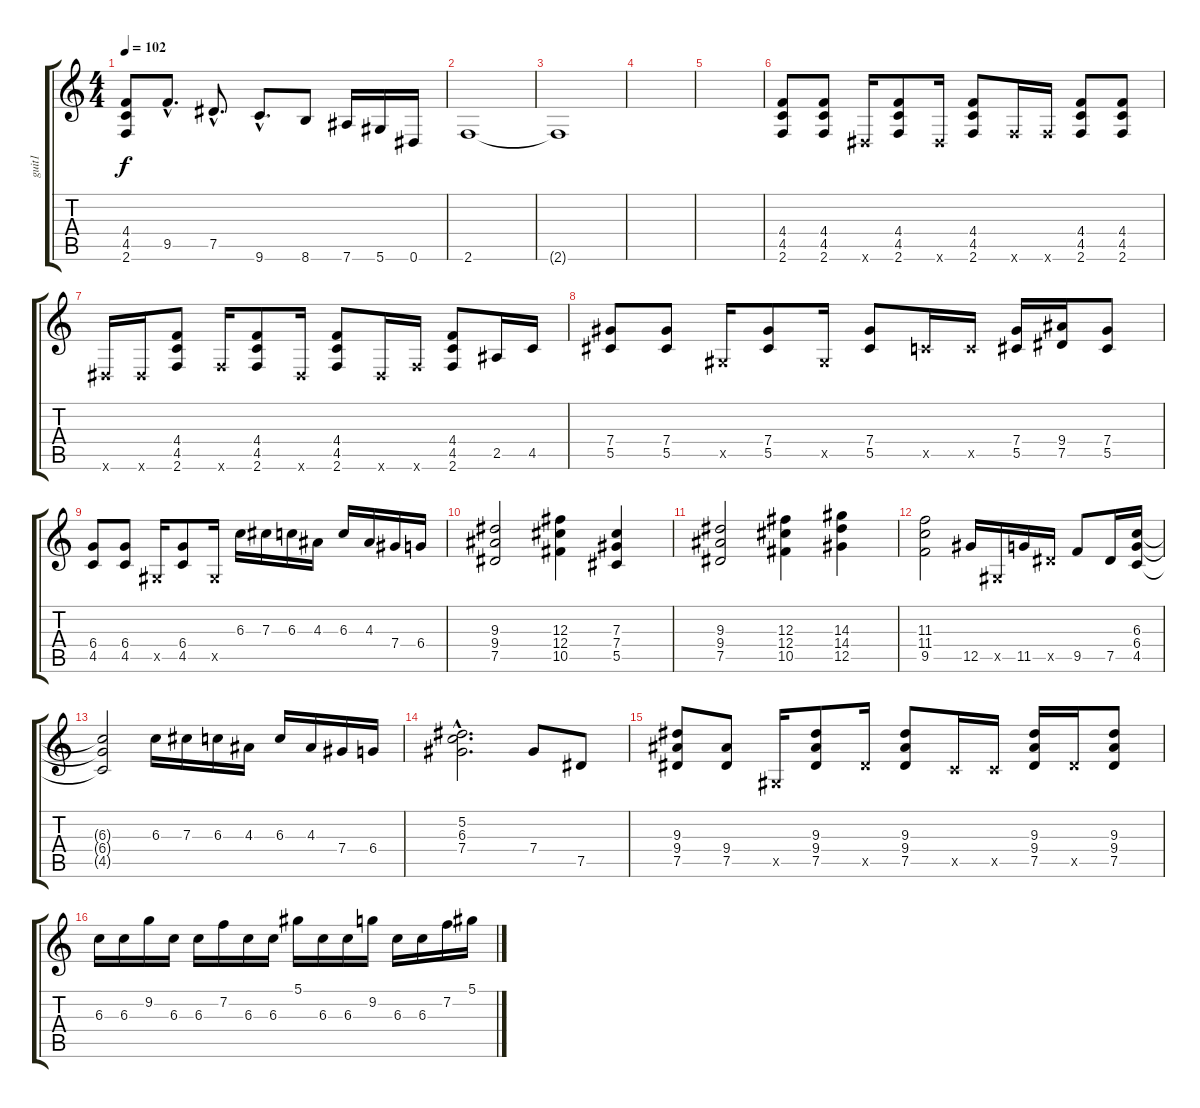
\track ("guit1" "guit1") {instrument distortionguitar}
\staff {score tabs}
\tuning (Eb4 Bb3 Gb3 Db3 Ab2 Eb2) {hide}
\ts (4 4)
\tempo 102
\clef g2
\ks c
(4.4{t} 4.5{t} 2.6{t}).8{dy f} 9.5{hac}.8{d} 7.5{hac}.8{d} 9.6{hac}.8{d} 8.6.8 7.6.16 5.6.16 0.6.16 |
2.6.1 |
2.6{t}.1 |
|
|
(4.4 4.5 2.6).8 (4.4 4.5 2.6).8 0.6{x}.16 (4.4 4.5 2.6).8 0.6{x}.16 (4.4 4.5 2.6).8 2.6{x}.16 2.6{x}.16 (4.4 4.5 2.6).8 (4.4 4.5 2.6).8 |
0.6{x}.16 0.6{x}.16 (4.4 4.5 2.6).8 2.6{x}.16 (4.4 4.5 2.6).8 0.6{x}.16 (4.4 4.5 2.6).8 0.6{x}.16 2.6{x}.16 (4.4 4.5 2.6).8 2.5.16 4.5.16 |
(7.4 5.5).8 (7.4 5.5).8 0.5{x}.16 (7.4 5.5).8 0.5{x}.16 (7.4 5.5).8 4.5{x}.16 4.5{x}.16 (7.4 5.5).16 (9.4 7.5).16 (7.4 5.5).8 |
(6.4 4.5).8 (6.4 4.5).8 0.5{x}.16 (6.4 4.5).8 0.5{x}.16 6.3.16 7.3.16 6.3.16 4.3.16 6.3.16 4.3.16 7.4.16 6.4.16 |
(9.3 9.4 7.5).2 (12.3 12.4 10.5).4 (7.3 7.4 5.5).4 |
(9.3 9.4 7.5).2 (12.3 12.4 10.5).4 (14.3 14.4 12.5).4 |
(11.3 11.4 9.5).2 12.5.16 0.5{x}.16 11.5.16 7.5{x}.16 9.5.8 7.5.16 (6.3 6.4 4.5).16 |
(6.3{t} 6.4{t} 4.5{t}).2 6.3.16 7.3.16 6.3.16 4.3.16 6.3.16 4.3.16 7.4.16 6.4.16 |
(5.2{hac} 6.3{hac} 7.4{hac}).2{d} 7.4.8 7.5.8 |
(9.3 9.4 7.5).8 (9.4 7.5).8 0.5{x}.16 (9.3 9.4 7.5).8 7.5{x}.16 (9.3 9.4 7.5).8 4.5{x}.16 4.5{x}.16 (9.3 9.4 7.5).16 7.5{x}.16 (9.3 9.4 7.5).8 |
6.3.16 6.3.16 9.2.16 6.3.16 6.3.16 7.2.16 6.3.16 6.3.16 5.1.16 6.3.16 6.3.16 9.2.16 6.3.16 6.3.16 7.2.16 5.1.16
